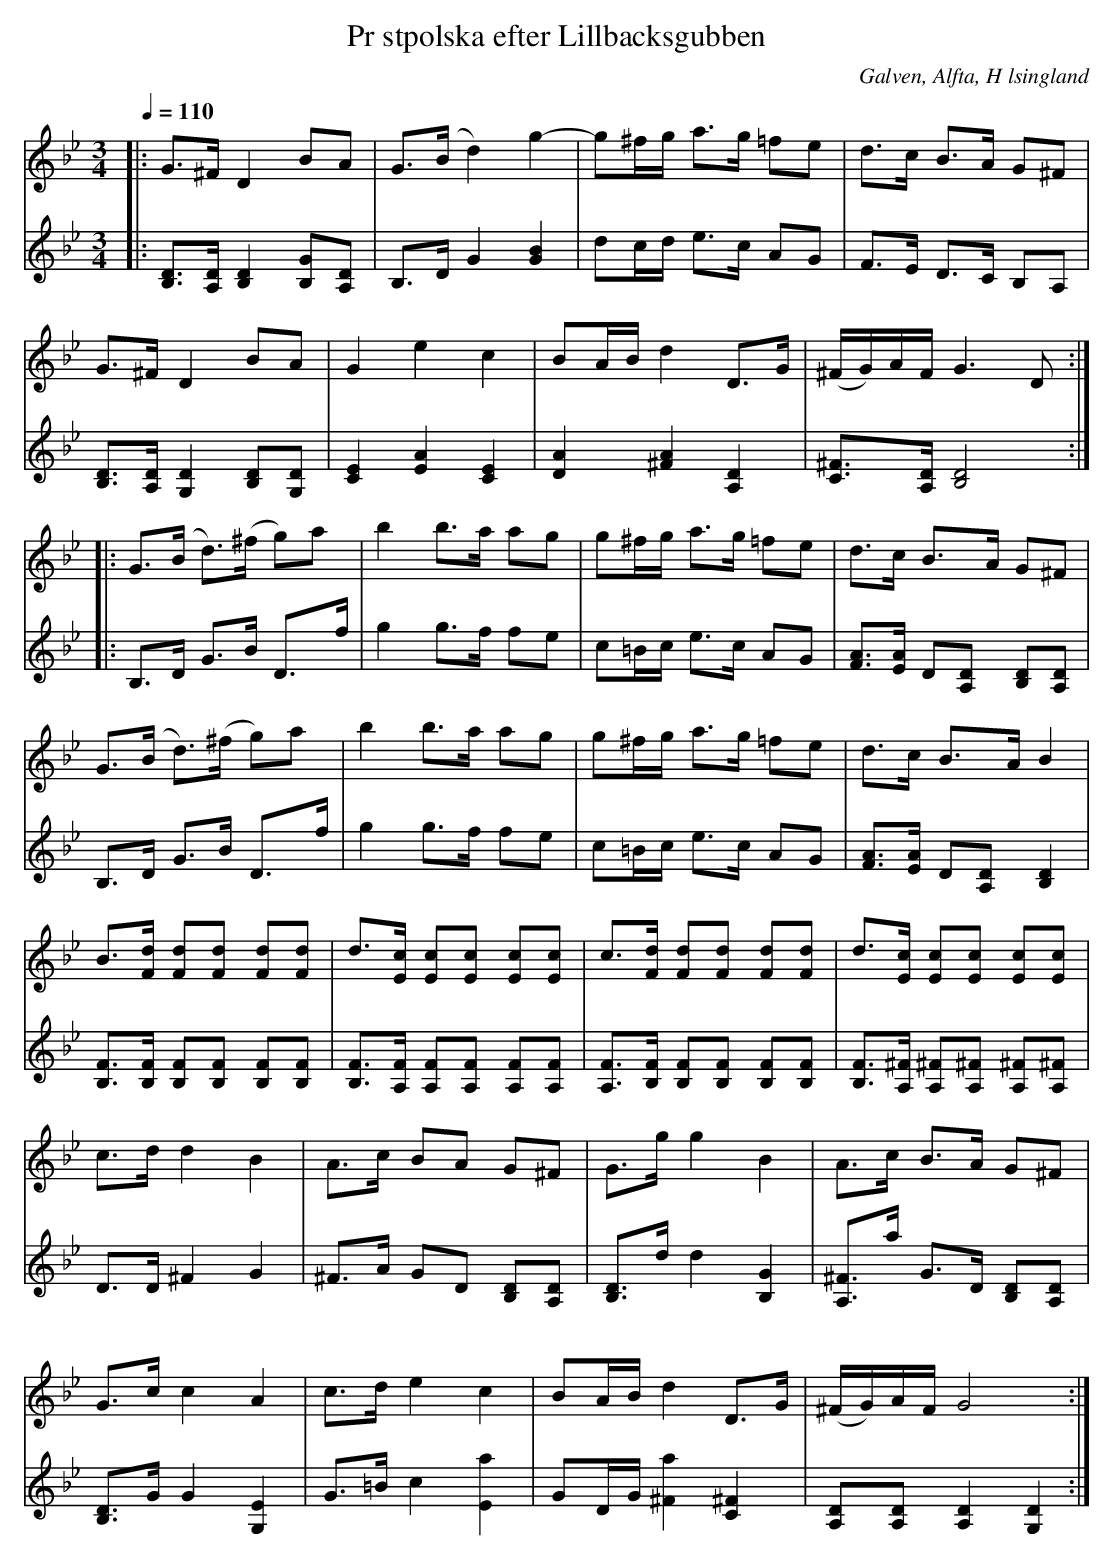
X:1
T:Pr stpolska efter Lillbacksgubben
O:Galven, Alfta, H lsingland
M:3/4
L:1/8
Q:1/4=110
K:Gm
V:1
|:G>^F   D2       BA         | G>(B   d2)      g2-       | g^f/g/ a>g =fe | d>c         B>A G^F  |
G>^F   D2       BA         | G2     e2       c2           | BA/B/  d2 D>G  | (^F/G/)A/F/ G3 D  ::
G>(B   d>)(^f   g)a        | b2     b>a      ag         | g^f/g/ a>g =fe | d>c         B>A G^F  |
G>(B   d>)(^f   g)a        | b2     b>a      ag         | g^f/g/ a>g =fe | d>c         B>A B2   |
B>[Fd] [Fd][Fd] [Fd][Fd] | d>[Ec] [Ec][Ec] [Ec][Ec] | \
c>[Fd] [Fd][Fd] [Fd][Fd] | d>[Ec] [Ec][Ec] [Ec][Ec] |
c>d    d2       B2           | A>c    BA       G^F       | G>g    g2 B2     | A>c         B>A G^F  |
G>c    c2       A2           | c>d    e2       c2        | BA/B/  d2 D>G   | (^F/G/)A/F/ G4      :|
V:2
|:[DB,]>[DA,] [DB,]2 [GB,][DA,] | B,>D G2 [GB]2 | dc/d/ e>c AG | F>E D>C B,A, |
[DB,]>[DA,] [DG,]2 [DB,][DG,] | [CE]2 [EA]2 [CE]2 | [DA]2 [^FA]2 [A,D]2 | [^FC]>[DA,] [B,D]4 ::
B,>D G>B D>f | g2 g>f fe | c=B/c/ e>c AG | [AF]>[AE] D[DA,] [B,D][DA,] |
B,>D G>B D>f | g2 g>f fe | c=B/c/ e>c AG | [AF]>[AE] D[DA,] [B,D]2 |
[B,F]>[B,F] [B,F][B,F] [B,F][B,F] | [B,F]>[A,F] [A,F][A,F] [A,F][A,F] | [A,F]>[B,F] [B,F][B,F] [B,F][B,F] | [B,F]>[A,^F] [A,^F][A,^F] [A,^F][A,^F] |
D>D ^F2 G2 | ^F>A GD [DB,][DA,] | [DB,]>d d2 [GB,]2 | [^FA,]>a G>D [DB,][DA,] |
[DB,]>G G2 [EG,]2 | G>=B c2 [aE]2 | GD/G/ [a^F]2 [^FC]2 | [DA,][DA,] [DA,]2 [DG,]2 :|
